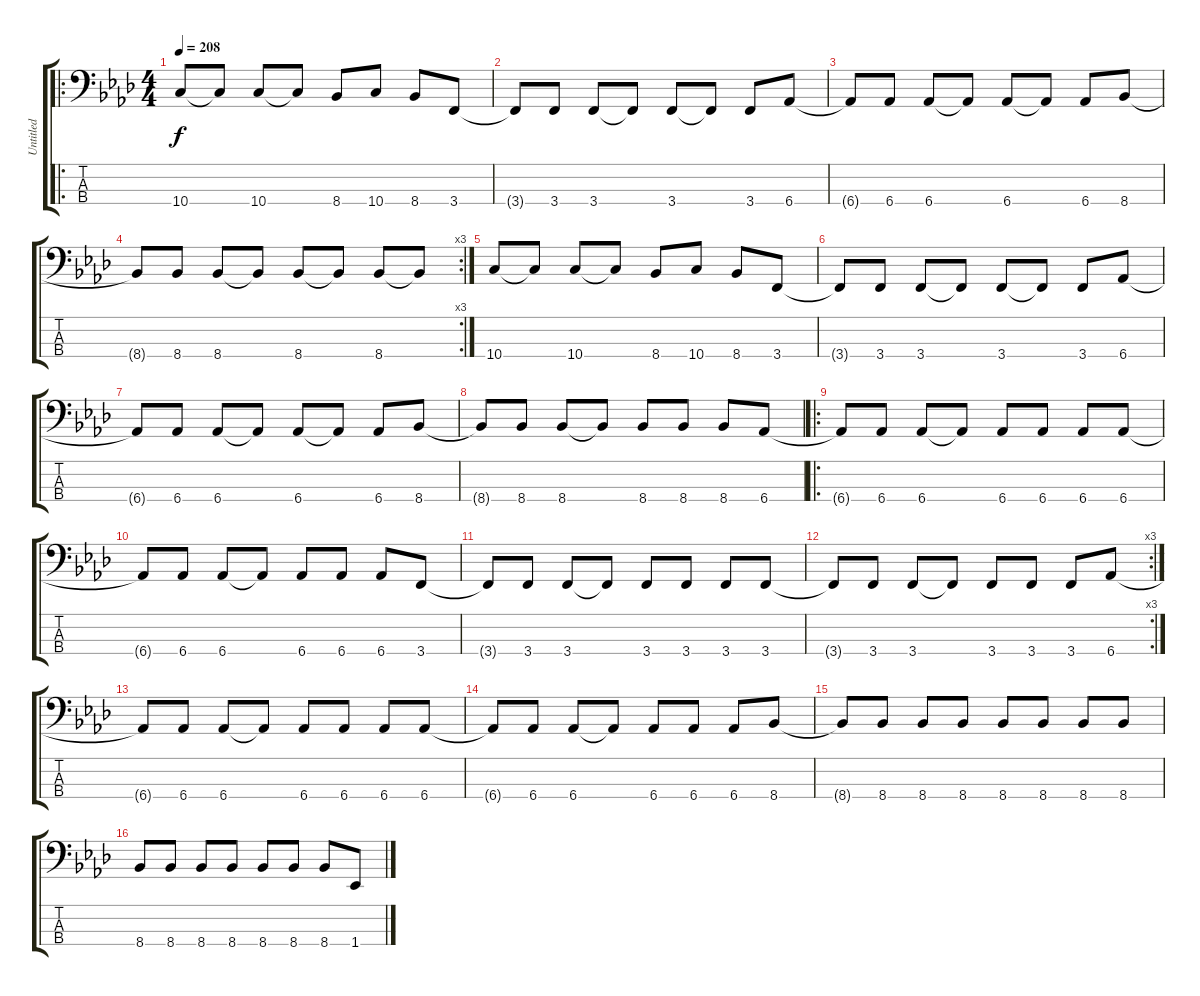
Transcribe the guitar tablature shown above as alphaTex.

\track ("Untitled" "Untitled") {instrument electricbasspick}
\staff {score tabs}
\tuning (G2 D2 A1 D1) {hide}
\ro
\ts (4 4)
\tempo 208
\clef f4
\ks ab
10.4.8{dy f} 10.4{t}.8 10.4.8 10.4{t}.8 8.4.8 10.4.8 8.4.8 3.4.8 |
3.4{t}.8 3.4.8 3.4.8 3.4{t}.8 3.4.8 3.4{t}.8 3.4.8 6.4.8 |
6.4{t}.8 6.4.8 6.4.8 6.4{t}.8 6.4.8 6.4{t}.8 6.4.8 8.4.8 |
\rc 3
8.4{t}.8 8.4.8 8.4.8 8.4{t}.8 8.4.8 8.4{t}.8 8.4.8 8.4{t}.8 |
10.4.8 10.4{t}.8 10.4.8 10.4{t}.8 8.4.8 10.4.8 8.4.8 3.4.8 |
3.4{t}.8 3.4.8 3.4.8 3.4{t}.8 3.4.8 3.4{t}.8 3.4.8 6.4.8 |
6.4{t}.8 6.4.8 6.4.8 6.4{t}.8 6.4.8 6.4{t}.8 6.4.8 8.4.8 |
8.4{t}.8 8.4.8 8.4.8 8.4{t}.8 8.4.8 8.4.8 8.4.8 6.4.8 |
\ro
6.4{t}.8 6.4.8 6.4.8 6.4{t}.8 6.4.8 6.4.8 6.4.8 6.4.8 |
6.4{t}.8 6.4.8 6.4.8 6.4{t}.8 6.4.8 6.4.8 6.4.8 3.4.8 |
3.4{t}.8 3.4.8 3.4.8 3.4{t}.8 3.4.8 3.4.8 3.4.8 3.4.8 |
\rc 3
3.4{t}.8 3.4.8 3.4.8 3.4{t}.8 3.4.8 3.4.8 3.4.8 6.4.8 |
6.4{t}.8 6.4.8 6.4.8 6.4{t}.8 6.4.8 6.4.8 6.4.8 6.4.8 |
6.4{t}.8 6.4.8 6.4.8 6.4{t}.8 6.4.8 6.4.8 6.4.8 8.4.8 |
8.4{t}.8 8.4.8 8.4.8 8.4.8 8.4.8 8.4.8 8.4.8 8.4.8 |
8.4.8 8.4.8 8.4.8 8.4.8 8.4.8 8.4.8 8.4.8 1.4.8
